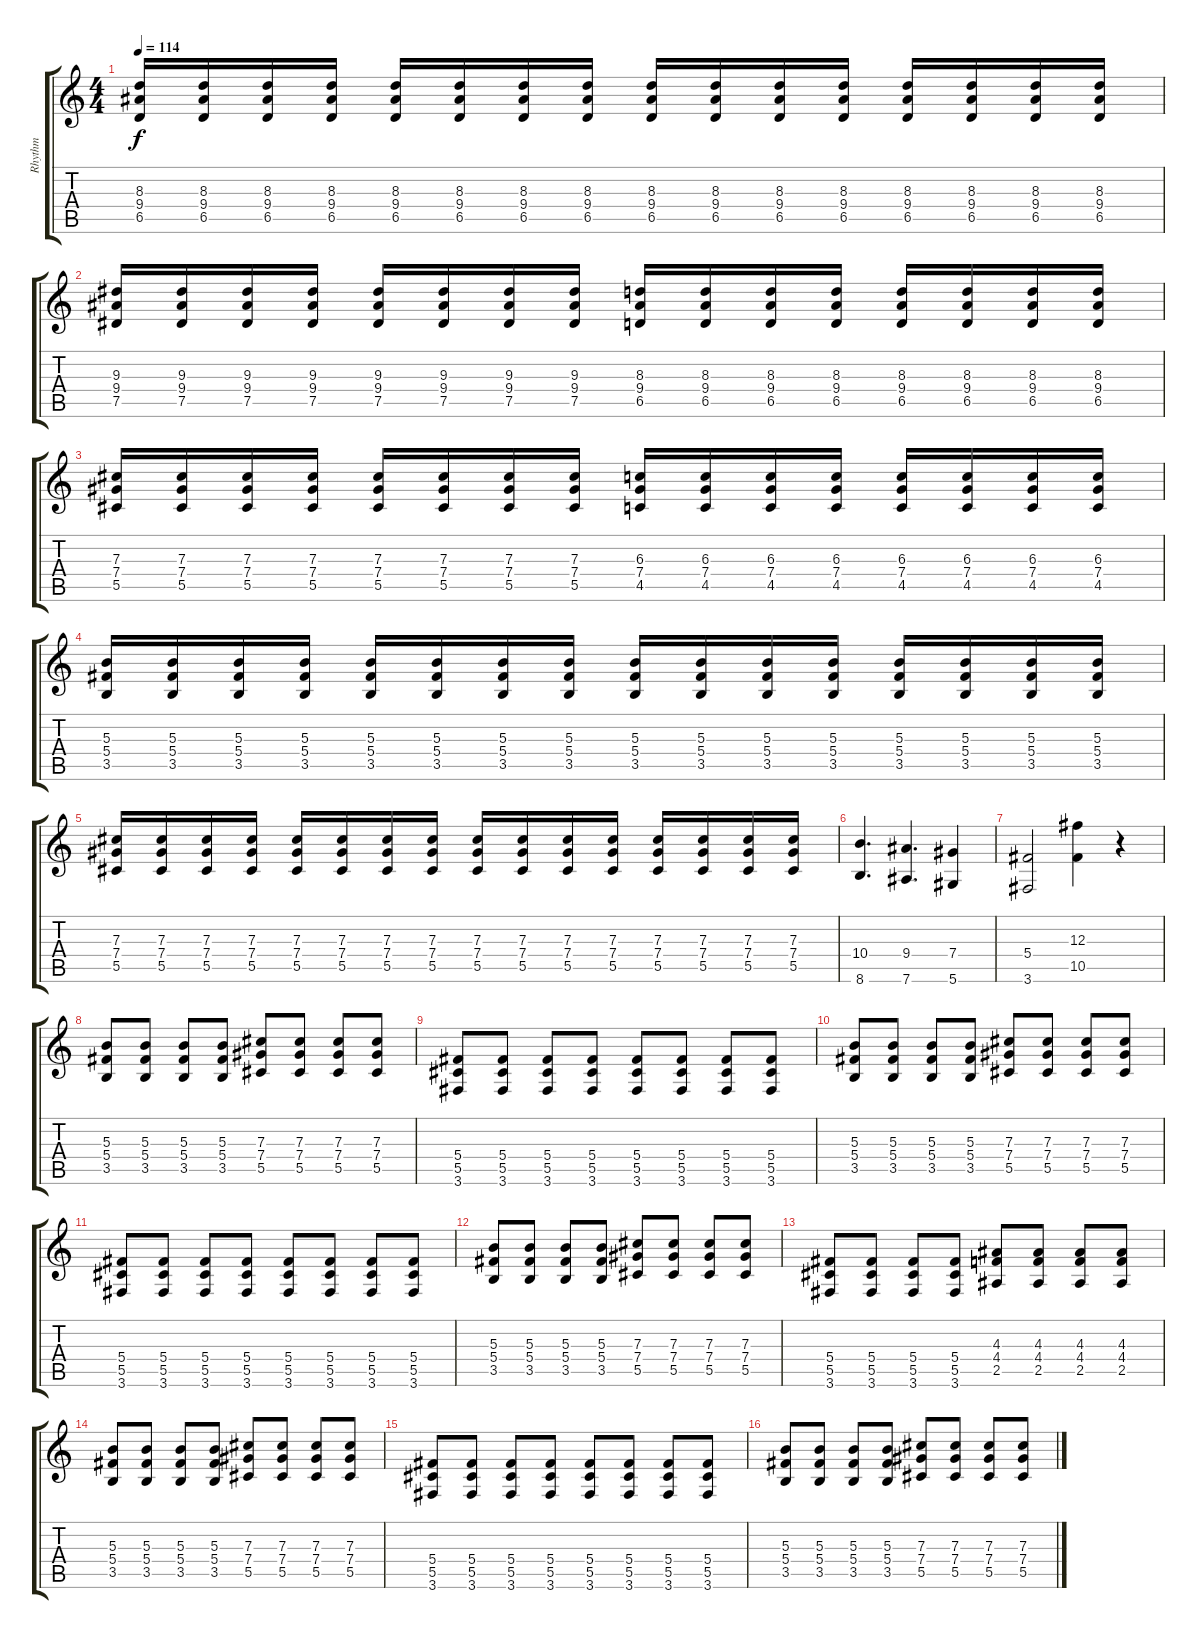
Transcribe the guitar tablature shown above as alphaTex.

\track ("Rhythm" "Rhythm") {instrument overdrivenguitar}
\staff {score tabs}
\tuning (Eb4 Bb3 Gb3 Db3 Ab2 Eb2) {hide}
\ts (4 4)
\tempo 114
\clef g2
\ks c
(8.3 9.4 6.5).16{dy f} (8.3 9.4 6.5).16 (8.3 9.4 6.5).16 (8.3 9.4 6.5).16 (8.3 9.4 6.5).16 (8.3 9.4 6.5).16 (8.3 9.4 6.5).16 (8.3 9.4 6.5).16 (8.3 9.4 6.5).16 (8.3 9.4 6.5).16 (8.3 9.4 6.5).16 (8.3 9.4 6.5).16 (8.3 9.4 6.5).16 (8.3 9.4 6.5).16 (8.3 9.4 6.5).16 (8.3 9.4 6.5).16 |
(9.3 9.4 7.5).16 (9.3 9.4 7.5).16 (9.3 9.4 7.5).16 (9.3 9.4 7.5).16 (9.3 9.4 7.5).16 (9.3 9.4 7.5).16 (9.3 9.4 7.5).16 (9.3 9.4 7.5).16 (8.3 9.4 6.5).16 (8.3 9.4 6.5).16 (8.3 9.4 6.5).16 (8.3 9.4 6.5).16 (8.3 9.4 6.5).16 (8.3 9.4 6.5).16 (8.3 9.4 6.5).16 (8.3 9.4 6.5).16 |
(7.3 7.4 5.5).16 (7.3 7.4 5.5).16 (7.3 7.4 5.5).16 (7.3 7.4 5.5).16 (7.3 7.4 5.5).16 (7.3 7.4 5.5).16 (7.3 7.4 5.5).16 (7.3 7.4 5.5).16 (6.3 7.4 4.5).16 (6.3 7.4 4.5).16 (6.3 7.4 4.5).16 (6.3 7.4 4.5).16 (6.3 7.4 4.5).16 (6.3 7.4 4.5).16 (6.3 7.4 4.5).16 (6.3 7.4 4.5).16 |
(5.3 5.4 3.5).16 (5.3 5.4 3.5).16 (5.3 5.4 3.5).16 (5.3 5.4 3.5).16 (5.3 5.4 3.5).16 (5.3 5.4 3.5).16 (5.3 5.4 3.5).16 (5.3 5.4 3.5).16 (5.3 5.4 3.5).16 (5.3 5.4 3.5).16 (5.3 5.4 3.5).16 (5.3 5.4 3.5).16 (5.3 5.4 3.5).16 (5.3 5.4 3.5).16 (5.3 5.4 3.5).16 (5.3 5.4 3.5).16 |
(7.3 7.4 5.5).16 (7.3 7.4 5.5).16 (7.3 7.4 5.5).16 (7.3 7.4 5.5).16 (7.3 7.4 5.5).16 (7.3 7.4 5.5).16 (7.3 7.4 5.5).16 (7.3 7.4 5.5).16 (7.3 7.4 5.5).16 (7.3 7.4 5.5).16 (7.3 7.4 5.5).16 (7.3 7.4 5.5).16 (7.3 7.4 5.5).16 (7.3 7.4 5.5).16 (7.3 7.4 5.5).16 (7.3 7.4 5.5).16 |
(10.4 8.6).4{d} (9.4 7.6).4{d} (7.4 5.6).4 |
(5.4 3.6).2 (12.3 10.5).4 r.4 |
(5.3 5.4 3.5).8 (5.3 5.4 3.5).8 (5.3 5.4 3.5).8 (5.3 5.4 3.5).8 (7.3 7.4 5.5).8 (7.3 7.4 5.5).8 (7.3 7.4 5.5).8 (7.3 7.4 5.5).8 |
(5.4 5.5 3.6).8 (5.4 5.5 3.6).8 (5.4 5.5 3.6).8 (5.4 5.5 3.6).8 (5.4 5.5 3.6).8 (5.4 5.5 3.6).8 (5.4 5.5 3.6).8 (5.4 5.5 3.6).8 |
(5.3 5.4 3.5).8 (5.3 5.4 3.5).8 (5.3 5.4 3.5).8 (5.3 5.4 3.5).8 (7.3 7.4 5.5).8 (7.3 7.4 5.5).8 (7.3 7.4 5.5).8 (7.3 7.4 5.5).8 |
(5.4 5.5 3.6).8 (5.4 5.5 3.6).8 (5.4 5.5 3.6).8 (5.4 5.5 3.6).8 (5.4 5.5 3.6).8 (5.4 5.5 3.6).8 (5.4 5.5 3.6).8 (5.4 5.5 3.6).8 |
(5.3 5.4 3.5).8 (5.3 5.4 3.5).8 (5.3 5.4 3.5).8 (5.3 5.4 3.5).8 (7.3 7.4 5.5).8 (7.3 7.4 5.5).8 (7.3 7.4 5.5).8 (7.3 7.4 5.5).8 |
(5.4 5.5 3.6).8 (5.4 5.5 3.6).8 (5.4 5.5 3.6).8 (5.4 5.5 3.6).8 (4.3 4.4 2.5).8 (4.3 4.4 2.5).8 (4.3 4.4 2.5).8 (4.3 4.4 2.5).8 |
(5.3 5.4 3.5).8 (5.3 5.4 3.5).8 (5.3 5.4 3.5).8 (5.3 5.4 3.5).8 (7.3 7.4 5.5).8 (7.3 7.4 5.5).8 (7.3 7.4 5.5).8 (7.3 7.4 5.5).8 |
(5.4 5.5 3.6).8 (5.4 5.5 3.6).8 (5.4 5.5 3.6).8 (5.4 5.5 3.6).8 (5.4 5.5 3.6).8 (5.4 5.5 3.6).8 (5.4 5.5 3.6).8 (5.4 5.5 3.6).8 |
(5.3 5.4 3.5).8 (5.3 5.4 3.5).8 (5.3 5.4 3.5).8 (5.3 5.4 3.5).8 (7.3 7.4 5.5).8 (7.3 7.4 5.5).8 (7.3 7.4 5.5).8 (7.3 7.4 5.5).8
